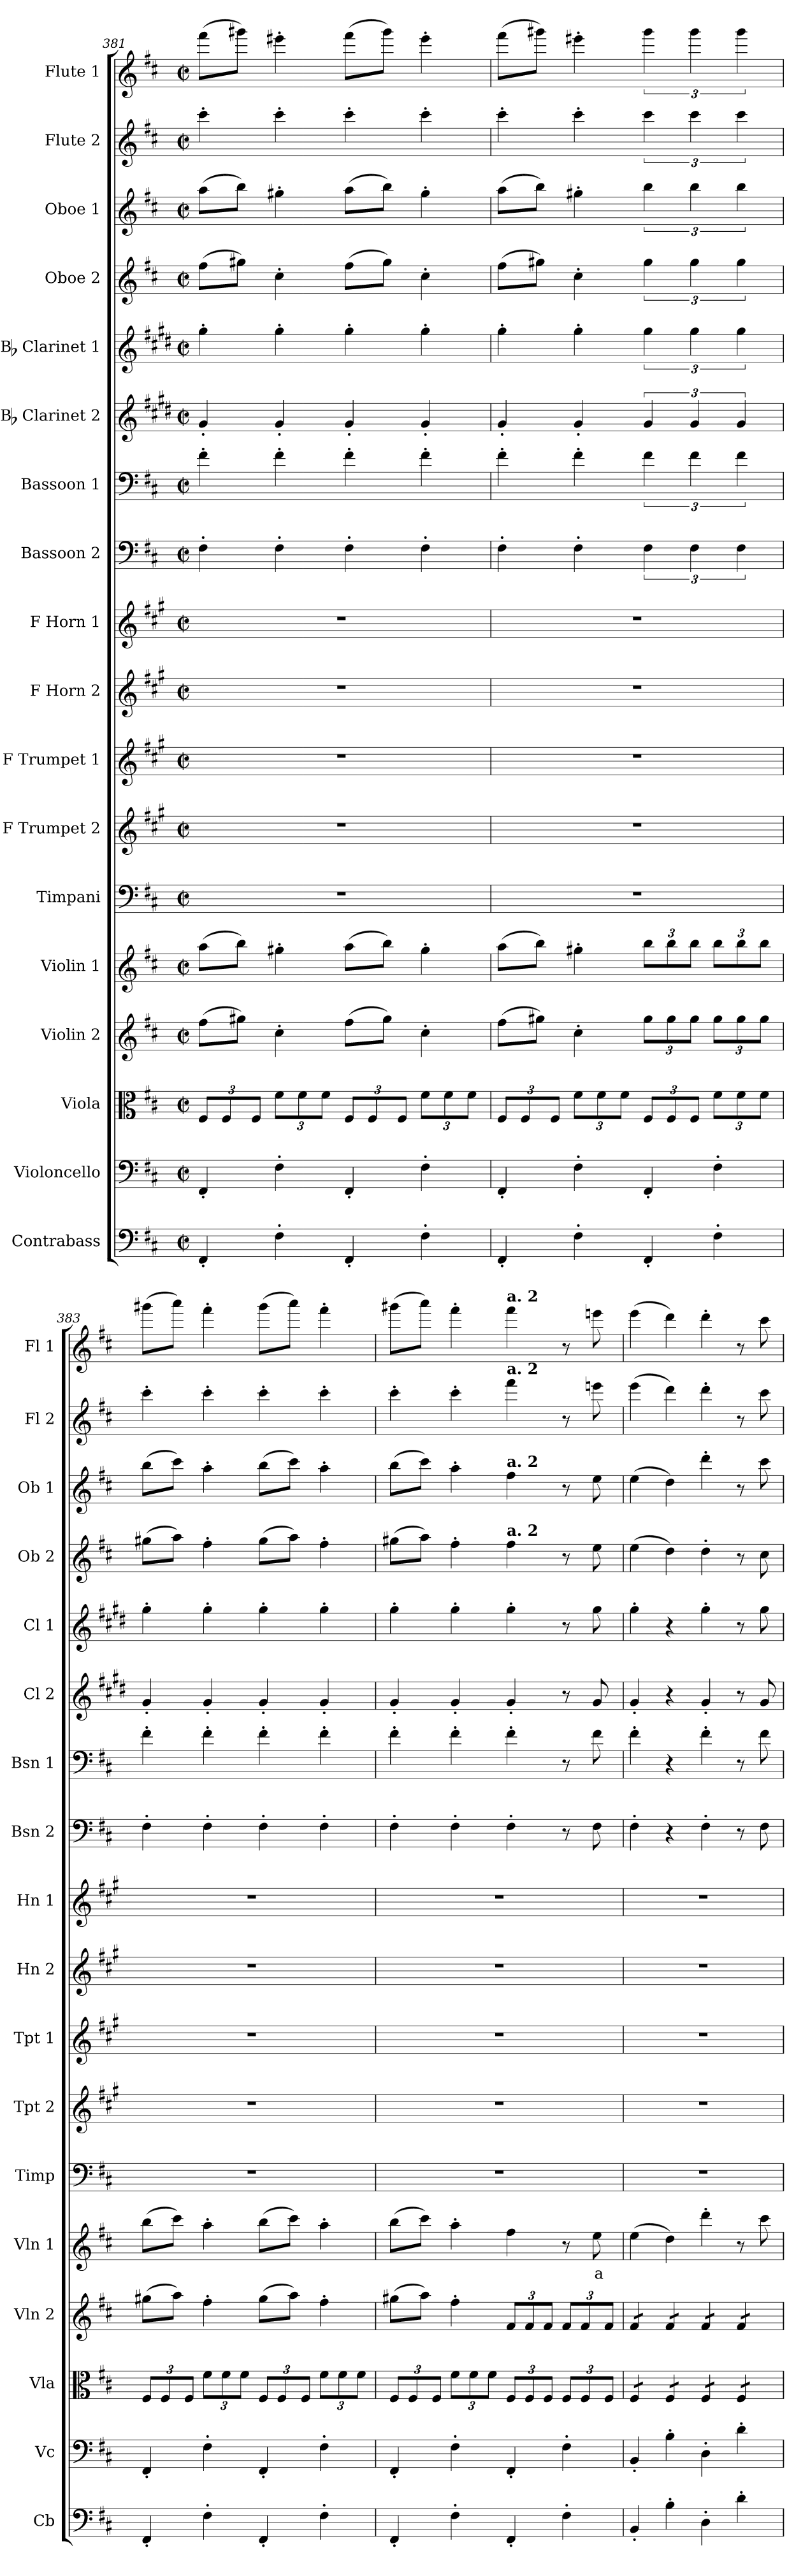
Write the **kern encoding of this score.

**kern	**kern	**kern	**kern	**kern	**text	**kern	**kern	**kern	**kern	**kern	**kern	**kern	**kern	**kern	**kern	**kern	**kern	**kern
*part18	*part17	*part16	*part15	*part14	*part14	*part13	*part12	*part11	*part10	*part9	*part8	*part7	*part6	*part5	*part4	*part3	*part2	*part1
*staff18	*staff17	*staff16	*staff15	*staff14	*staff14	*staff13	*staff12	*staff11	*staff10	*staff9	*staff8	*staff7	*staff6	*staff5	*staff4	*staff3	*staff2	*staff1
*I"Contrabass	*I"Violoncello	*I"Viola	*I"Violin 2	*I"Violin 1	*	*I"Timpani	*I"F Trumpet 2	*I"F Trumpet 1	*I"F Horn 2	*I"F Horn 1	*I"Bassoon 2	*I"Bassoon 1	*I"Bb Clarinet 2	*I"Bb Clarinet 1	*I"Oboe 2	*I"Oboe 1	*I"Flute 2	*I"Flute 1
*I'Cb	*I'Vc	*I'Vla	*I'Vln 2	*I'Vln 1	*	*I'Timp	*I'Tpt 2	*I'Tpt 1	*I'Hn 2	*I'Hn 1	*I'Bsn 2	*I'Bsn 1	*I'Cl 2	*I'Cl 1	*I'Ob 2	*I'Ob 1	*I'Fl 2	*I'Fl 1
!!LO:PB:g=z
*clefF4	*clefF4	*clefC3	*clefG2	*clefG2	*	*clefF4	*clefG2	*clefG2	*clefG2	*clefG2	*clefF4	*clefF4	*clefG2	*clefG2	*clefG2	*clefG2	*clefG2	*clefG2
*ITrd7c12	*	*	*	*	*	*	*ITrd-3c-5	*ITrd-3c-5	*ITrd4c7	*ITrd4c7	*	*	*ITrd1c2	*ITrd1c2	*	*	*	*
*k[f#c#]	*k[f#c#]	*k[f#c#]	*k[f#c#]	*k[f#c#]	*	*k[f#c#]	*k[f#c#]	*k[f#c#]	*k[f#c#]	*k[f#c#]	*k[f#c#]	*k[f#c#]	*k[f#c#]	*k[f#c#]	*k[f#c#]	*k[f#c#]	*k[f#c#]	*k[f#c#]
*M2/2	*M2/2	*M2/2	*M2/2	*M2/2	*	*M2/2	*M2/2	*M2/2	*M2/2	*M2/2	*M2/2	*M2/2	*M2/2	*M2/2	*M2/2	*M2/2	*M2/2	*M2/2
*met(c|)	*met(c|)	*met(c|)	*met(c|)	*met(c|)	*	*met(c|)	*met(c|)	*met(c|)	*met(c|)	*met(c|)	*met(c|)	*met(c|)	*met(c|)	*met(c|)	*met(c|)	*met(c|)	*met(c|)	*met(c|)
*	*	*Xbrackettup	*	*	*	*	*	*	*	*	*	*	*	*	*	*	*	*
=381	=381	=381	=381	=381	=381	=381	=381	=381	=381	=381	=381	=381	=381	=381	=381	=381	=381	=381
4FFF#'/	4FF#'/	12F#/L	(8ff#\L	(8aa\L	.	1r	1r	1r	1r	1r	4F#'\	4f#'\	4f#'/	4ff#'\	(8ff#\L	(8aa\L	4ccc#'\	(8fff#\L
.	.	12F#/	.	.	.	.	.	.	.	.	.	.	.	.	.	.	.	.
.	.	.	8gg#X\J)	8bb\J)	.	.	.	.	.	.	.	.	.	.	8gg#X\J)	8bb\J)	.	8ggg#X\J)
.	.	12F#/J	.	.	.	.	.	.	.	.	.	.	.	.	.	.	.	.
4FF#'\	4F#'\	12f#\L	4cc#'\	4gg#X'\	.	.	.	.	.	.	4F#'\	4f#'\	4f#'/	4ff#'\	4cc#'\	4gg#X'\	4ccc#'\	4eee#X'\
.	.	12f#\	.	.	.	.	.	.	.	.	.	.	.	.	.	.	.	.
.	.	12f#\J	.	.	.	.	.	.	.	.	.	.	.	.	.	.	.	.
4FFF#'/	4FF#'/	12F#/L	(8ff#\L	(8aa\L	.	.	.	.	.	.	4F#'\	4f#'\	4f#'/	4ff#'\	(8ff#\L	(8aa\L	4ccc#'\	(8fff#\L
.	.	12F#/	.	.	.	.	.	.	.	.	.	.	.	.	.	.	.	.
.	.	.	8gg#\J)	8bb\J)	.	.	.	.	.	.	.	.	.	.	8gg#\J)	8bb\J)	.	8ggg#\J)
.	.	12F#/J	.	.	.	.	.	.	.	.	.	.	.	.	.	.	.	.
4FF#'\	4F#'\	12f#\L	4cc#'\	4gg#'\	.	.	.	.	.	.	4F#'\	4f#'\	4f#'/	4ff#'\	4cc#'\	4gg#'\	4ccc#'\	4eee#'\
.	.	12f#\	.	.	.	.	.	.	.	.	.	.	.	.	.	.	.	.
.	.	12f#\J	.	.	.	.	.	.	.	.	.	.	.	.	.	.	.	.
=382	=382	=382	=382	=382	=382	=382	=382	=382	=382	=382	=382	=382	=382	=382	=382	=382	=382	=382
4FFF#'/	4FF#'/	12F#/L	(8ff#\L	(8aa\L	.	1r	1r	1r	1r	1r	4F#'\	4f#'\	4f#'/	4ff#'\	(8ff#\L	(8aa\L	4ccc#'\	(8fff#\L
.	.	12F#/	.	.	.	.	.	.	.	.	.	.	.	.	.	.	.	.
.	.	.	8gg#X\J)	8bb\J)	.	.	.	.	.	.	.	.	.	.	8gg#X\J)	8bb\J)	.	8ggg#X\J)
.	.	12F#/J	.	.	.	.	.	.	.	.	.	.	.	.	.	.	.	.
4FF#'\	4F#'\	12f#\L	4cc#'\	4gg#X'\	.	.	.	.	.	.	4F#'\	4f#'\	4f#'/	4ff#'\	4cc#'\	4gg#X'\	4ccc#'\	4eee#X'\
.	.	12f#\	.	.	.	.	.	.	.	.	.	.	.	.	.	.	.	.
.	.	12f#\J	.	.	.	.	.	.	.	.	.	.	.	.	.	.	.	.
*	*	*	*Xbrackettup	*Xbrackettup	*	*	*	*	*	*	*	*	*	*	*	*	*	*
4FFF#'/	4FF#'/	12F#/L	12gg#\L	12bb\L	.	.	.	.	.	.	6F#\	6f#\	6f#/	6ff#\	6gg#\	6bb\	6ccc#\	6ggg#\
.	.	12F#/	12gg#\	12bb\	.	.	.	.	.	.	.	.	.	.	.	.	.	.
.	.	12F#/J	12gg#\J	12bb\J	.	.	.	.	.	.	6F#\	6f#\	6f#/	6ff#\	6gg#\	6bb\	6ccc#\	6ggg#\
4FF#'\	4F#'\	12f#\L	12gg#\L	12bb\L	.	.	.	.	.	.	.	.	.	.	.	.	.	.
.	.	12f#\	12gg#\	12bb\	.	.	.	.	.	.	6F#\	6f#\	6f#/	6ff#\	6gg#\	6bb\	6ccc#\	6ggg#\
.	.	12f#\J	12gg#\J	12bb\J	.	.	.	.	.	.	.	.	.	.	.	.	.	.
=383	=383	=383	=383	=383	=383	=383	=383	=383	=383	=383	=383	=383	=383	=383	=383	=383	=383	=383
4FFF#'/	4FF#'/	12F#/L	(8gg#X\L	(8bb\L	.	1r	1r	1r	1r	1r	4F#'\	4f#'\	4f#'/	4ff#'\	(8gg#X\L	(8bb\L	4ccc#'\	(8ggg#X\L
.	.	12F#/	.	.	.	.	.	.	.	.	.	.	.	.	.	.	.	.
.	.	.	8aa\J)	8ccc#\J)	.	.	.	.	.	.	.	.	.	.	8aa\J)	8ccc#\J)	.	8aaa\J)
.	.	12F#/J	.	.	.	.	.	.	.	.	.	.	.	.	.	.	.	.
4FF#'\	4F#'\	12f#\L	4ff#'\	4aa'\	.	.	.	.	.	.	4F#'\	4f#'\	4f#'/	4ff#'\	4ff#'\	4aa'\	4ccc#'\	4fff#'\
.	.	12f#\	.	.	.	.	.	.	.	.	.	.	.	.	.	.	.	.
.	.	12f#\J	.	.	.	.	.	.	.	.	.	.	.	.	.	.	.	.
4FFF#'/	4FF#'/	12F#/L	(8gg#\L	(8bb\L	.	.	.	.	.	.	4F#'\	4f#'\	4f#'/	4ff#'\	(8gg#\L	(8bb\L	4ccc#'\	(8ggg#\L
.	.	12F#/	.	.	.	.	.	.	.	.	.	.	.	.	.	.	.	.
.	.	.	8aa\J)	8ccc#\J)	.	.	.	.	.	.	.	.	.	.	8aa\J)	8ccc#\J)	.	8aaa\J)
.	.	12F#/J	.	.	.	.	.	.	.	.	.	.	.	.	.	.	.	.
4FF#'\	4F#'\	12f#\L	4ff#'\	4aa'\	.	.	.	.	.	.	4F#'\	4f#'\	4f#'/	4ff#'\	4ff#'\	4aa'\	4ccc#'\	4fff#'\
.	.	12f#\	.	.	.	.	.	.	.	.	.	.	.	.	.	.	.	.
.	.	12f#\J	.	.	.	.	.	.	.	.	.	.	.	.	.	.	.	.
=384	=384	=384	=384	=384	=384	=384	=384	=384	=384	=384	=384	=384	=384	=384	=384	=384	=384	=384
4FFF#'/	4FF#'/	12F#/L	(8gg#X\L	(8bb\L	.	1r	1r	1r	1r	1r	4F#'\	4f#'\	4f#'/	4ff#'\	(8gg#X\L	(8bb\L	4ccc#'\	(8ggg#X\L
.	.	12F#/	.	.	.	.	.	.	.	.	.	.	.	.	.	.	.	.
.	.	.	8aa\J)	8ccc#\J)	.	.	.	.	.	.	.	.	.	.	8aa\J)	8ccc#\J)	.	8aaa\J)
.	.	12F#/J	.	.	.	.	.	.	.	.	.	.	.	.	.	.	.	.
4FF#'\	4F#'\	12f#\L	4ff#'\	4aa'\	.	.	.	.	.	.	4F#'\	4f#'\	4f#'/	4ff#'\	4ff#'\	4aa'\	4ccc#'\	4fff#'\
.	.	12f#\	.	.	.	.	.	.	.	.	.	.	.	.	.	.	.	.
.	.	12f#\J	.	.	.	.	.	.	.	.	.	.	.	.	.	.	.	.
!	!	!	!	!	!	!	!	!	!	!	!	!	!	!	!	!	!	!LO:TX:a:B:t=a. 2
!	!	!	!	!	!	!	!	!	!	!	!	!	!	!	!	!	!LO:TX:a:B:t=a. 2	!
!	!	!	!	!	!	!	!	!	!	!	!	!	!	!	!	!LO:TX:a:B:t=a. 2	!	!
!	!	!	!	!	!	!	!	!	!	!	!	!	!	!	!LO:TX:a:B:t=a. 2	!	!	!
4FFF#'/	4FF#'/	12F#/L	12f#/L	4ff#\	.	.	.	.	.	.	4F#'\	4f#'\	4f#'/	4ff#'\	4ff#\	4ff#\	4fff#\	4fff#\
.	.	12F#/	12f#/	.	.	.	.	.	.	.	.	.	.	.	.	.	.	.
.	.	12F#/J	12f#/J	.	.	.	.	.	.	.	.	.	.	.	.	.	.	.
4FF#'\	4F#'\	12F#/L	12f#/L	8r	.	.	.	.	.	.	8r	8r	8r	8r	8r	8r	8r	8r
.	.	12F#/	12f#/	.	.	.	.	.	.	.	.	.	.	.	.	.	.	.
!	!	!	!	!	!LO:LY:b:color=#FF0000	!	!	!	!	!	!	!	!	!	!	!	!	!
.	.	.	.	8ee\	a	.	.	.	.	.	8F#\	8f#\	8f#/	8ff#\	8ee\	8ee\	8eeen\	8eeen\
.	.	12F#/J	12f#/J	.	.	.	.	.	.	.	.	.	.	.	.	.	.	.
=385	=385	=385	=385	=385	=385	=385	=385	=385	=385	=385	=385	=385	=385	=385	=385	=385	=385	=385
*	*	*tremolo	*	*	*	*	*	*	*	*	*	*	*	*	*	*	*	*
*	*	*	*tremolo	*	*	*	*	*	*	*	*	*	*	*	*	*	*	*
4BBB'/	4BB'/	12F#/L	12f#/L	(4ee\	.	1r	1r	1r	1r	1r	4F#'\	4f#'\	4f#'/	4ff#'\	(4ee\	(4ee\	(4eee\	(4eee\
.	.	12F#/	12f#/	.	.	.	.	.	.	.	.	.	.	.	.	.	.	.
.	.	12F#/J	12f#/J	.	.	.	.	.	.	.	.	.	.	.	.	.	.	.
4BB'\	4B'\	12F#/L	12f#/L	4dd\)	.	.	.	.	.	.	4r	4r	4r	4r	4dd\)	4dd\)	4ddd\)	4ddd\)
.	.	12F#/	12f#/	.	.	.	.	.	.	.	.	.	.	.	.	.	.	.
.	.	12F#/J	12f#/J	.	.	.	.	.	.	.	.	.	.	.	.	.	.	.
4DD'\	4D'\	12F#/L	12f#/L	4ddd'\	.	.	.	.	.	.	4F#'\	4f#'\	4f#'/	4ff#'\	4dd'\	4ddd'\	4ddd'\	4ddd'\
.	.	12F#/	12f#/	.	.	.	.	.	.	.	.	.	.	.	.	.	.	.
.	.	12F#/J	12f#/J	.	.	.	.	.	.	.	.	.	.	.	.	.	.	.
4D'\	4d'\	12F#/L	12f#/L	8r	.	.	.	.	.	.	8r	8r	8r	8r	8r	8r	8r	8r
.	.	12F#/	12f#/	.	.	.	.	.	.	.	.	.	.	.	.	.	.	.
.	.	.	.	8ccc#\	.	.	.	.	.	.	8F#\	8f#\	8f#/	8ff#\	8cc#\	8ccc#\	8ccc#\	8ccc#\
.	.	12F#/J	12f#/J	.	.	.	.	.	.	.	.	.	.	.	.	.	.	.
*	*	*	*Xtremolo	*	*	*	*	*	*	*	*	*	*	*	*	*	*	*
*	*	*Xtremolo	*	*	*	*	*	*	*	*	*	*	*	*	*	*	*	*
=	=	=	=	=	=	=	=	=	=	=	=	=	=	=	=	=	=	=
*-	*-	*-	*-	*-	*-	*-	*-	*-	*-	*-	*-	*-	*-	*-	*-	*-	*-	*-
